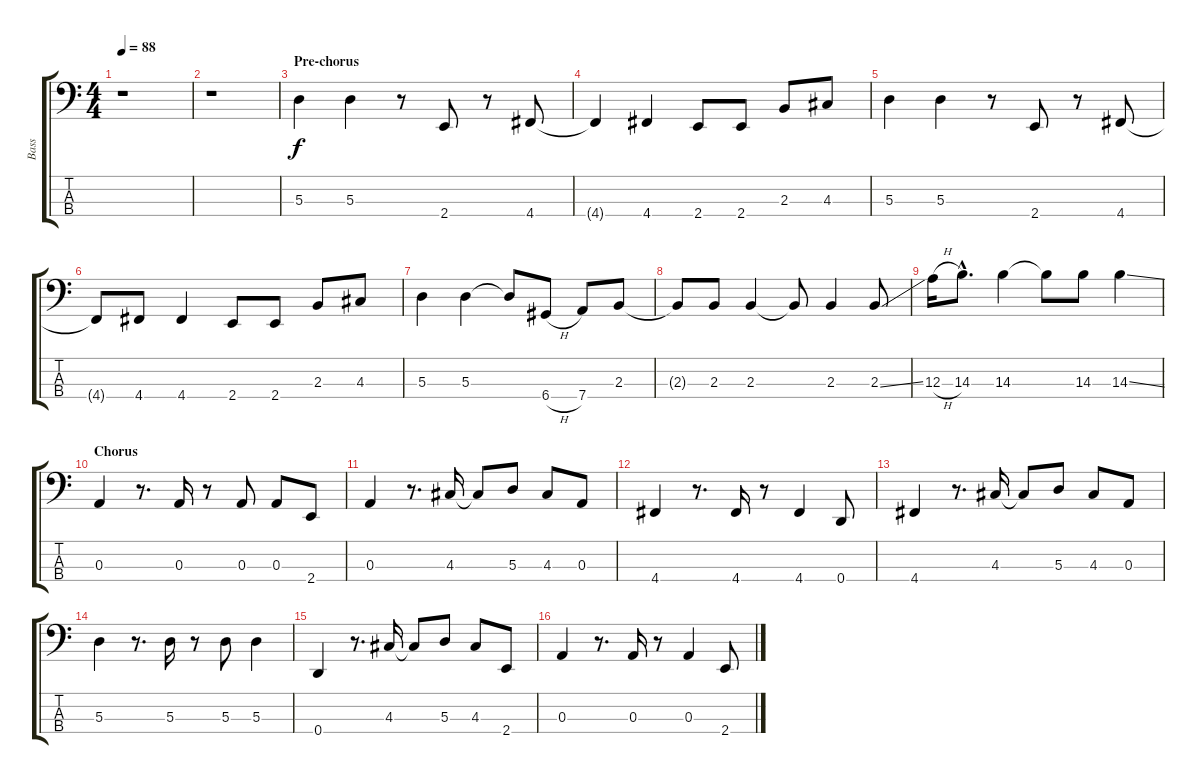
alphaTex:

\track ("Bass" "Bass") {instrument electricbassfinger}
\staff {score tabs}
\tuning (G2 D2 A1 D1) {hide}
\ts (4 4)
\tempo 88
\clef f4
\ks c
r.1{dy f} |
r.1 |
\section ("" "Pre-chorus")
5.3.4 5.3.4 r.8 2.4.8 r.8 4.4.8 |
4.4{t}.4 4.4.4 2.4.8 2.4.8 2.3.8 4.3.8 |
5.3.4 5.3.4 r.8 2.4.8 r.8 4.4.8 |
4.4{t}.8 4.4.8 4.4.4 2.4.8 2.4.8 2.3.8 4.3.8 |
5.3.4 5.3.4 5.3{t}.8 6.4{h}.8 7.4.8 2.3.8 |
2.3{t}.8 2.3.8 2.3.4 2.3{t}.8 2.3.4 2.3{ss}.8 |
12.3{h}.16 14.3{hac}.8{d} 14.3.4 14.3{t}.8 14.3.8 14.3{ss}.4 |
\section ("" "Chorus")
0.3.4 r.8{d} 0.3.16 r.8 0.3.8 0.3.8 2.4.8 |
0.3.4 r.8{d} 4.3.16 4.3{t}.8 5.3.8 4.3.8 0.3.8 |
4.4.4 r.8{d} 4.4.16 r.8 4.4.4 0.4.8 |
4.4.4 r.8{d} 4.3.16 4.3{t}.8 5.3.8 4.3.8 0.3.8 |
5.3.4 r.8{d} 5.3.16 r.8 5.3.8 5.3.4 |
0.4.4 r.8{d} 4.3.16 4.3{t}.8 5.3.8 4.3.8 2.4.8 |
0.3.4 r.8{d} 0.3.16 r.8 0.3.4 2.4.8
